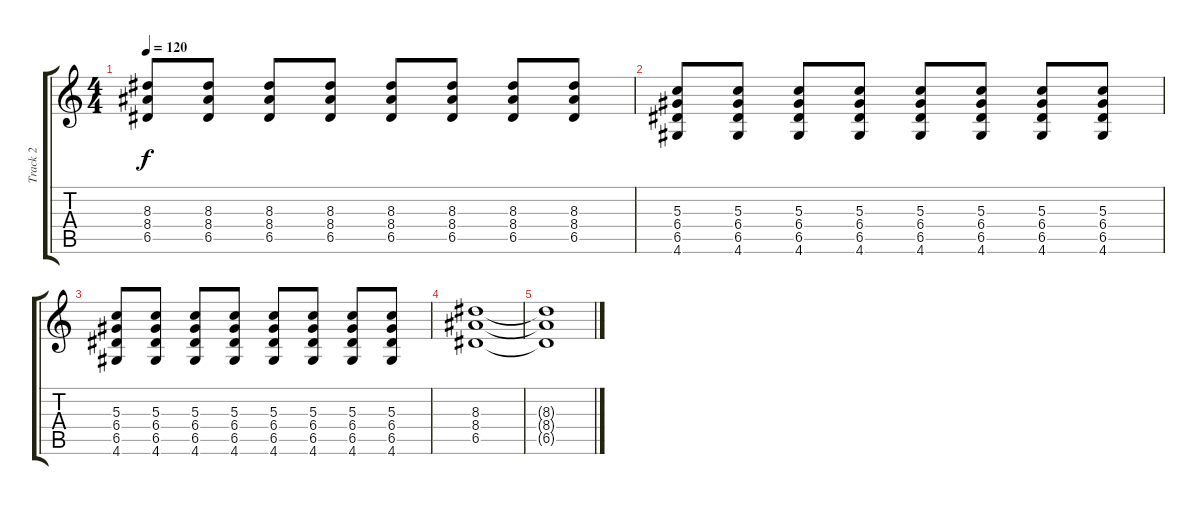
\track ("Track 2" "Track 2") {instrument overdrivenguitar}
\staff {score tabs}
\tuning (E4 B3 G3 D3 A2 E2) {hide}
\ts (4 4)
\tempo 120
\clef g2
\ks c
(8.3 8.4 6.5).8{dy f} (8.3 8.4 6.5).8 (8.3 8.4 6.5).8 (8.3 8.4 6.5).8 (8.3 8.4 6.5).8 (8.3 8.4 6.5).8 (8.3 8.4 6.5).8 (8.3 8.4 6.5).8 |
(5.3 6.4 6.5 4.6).8 (5.3 6.4 6.5 4.6).8 (5.3 6.4 6.5 4.6).8 (5.3 6.4 6.5 4.6).8 (5.3 6.4 6.5 4.6).8 (5.3 6.4 6.5 4.6).8 (5.3 6.4 6.5 4.6).8 (5.3 6.4 6.5 4.6).8 |
(5.3 6.4 6.5 4.6).8 (5.3 6.4 6.5 4.6).8 (5.3 6.4 6.5 4.6).8 (5.3 6.4 6.5 4.6).8 (5.3 6.4 6.5 4.6).8 (5.3 6.4 6.5 4.6).8 (5.3 6.4 6.5 4.6).8 (5.3 6.4 6.5 4.6).8 |
(8.3 8.4 6.5).1 |
(8.3{t} 8.4{t} 6.5{t}).1
